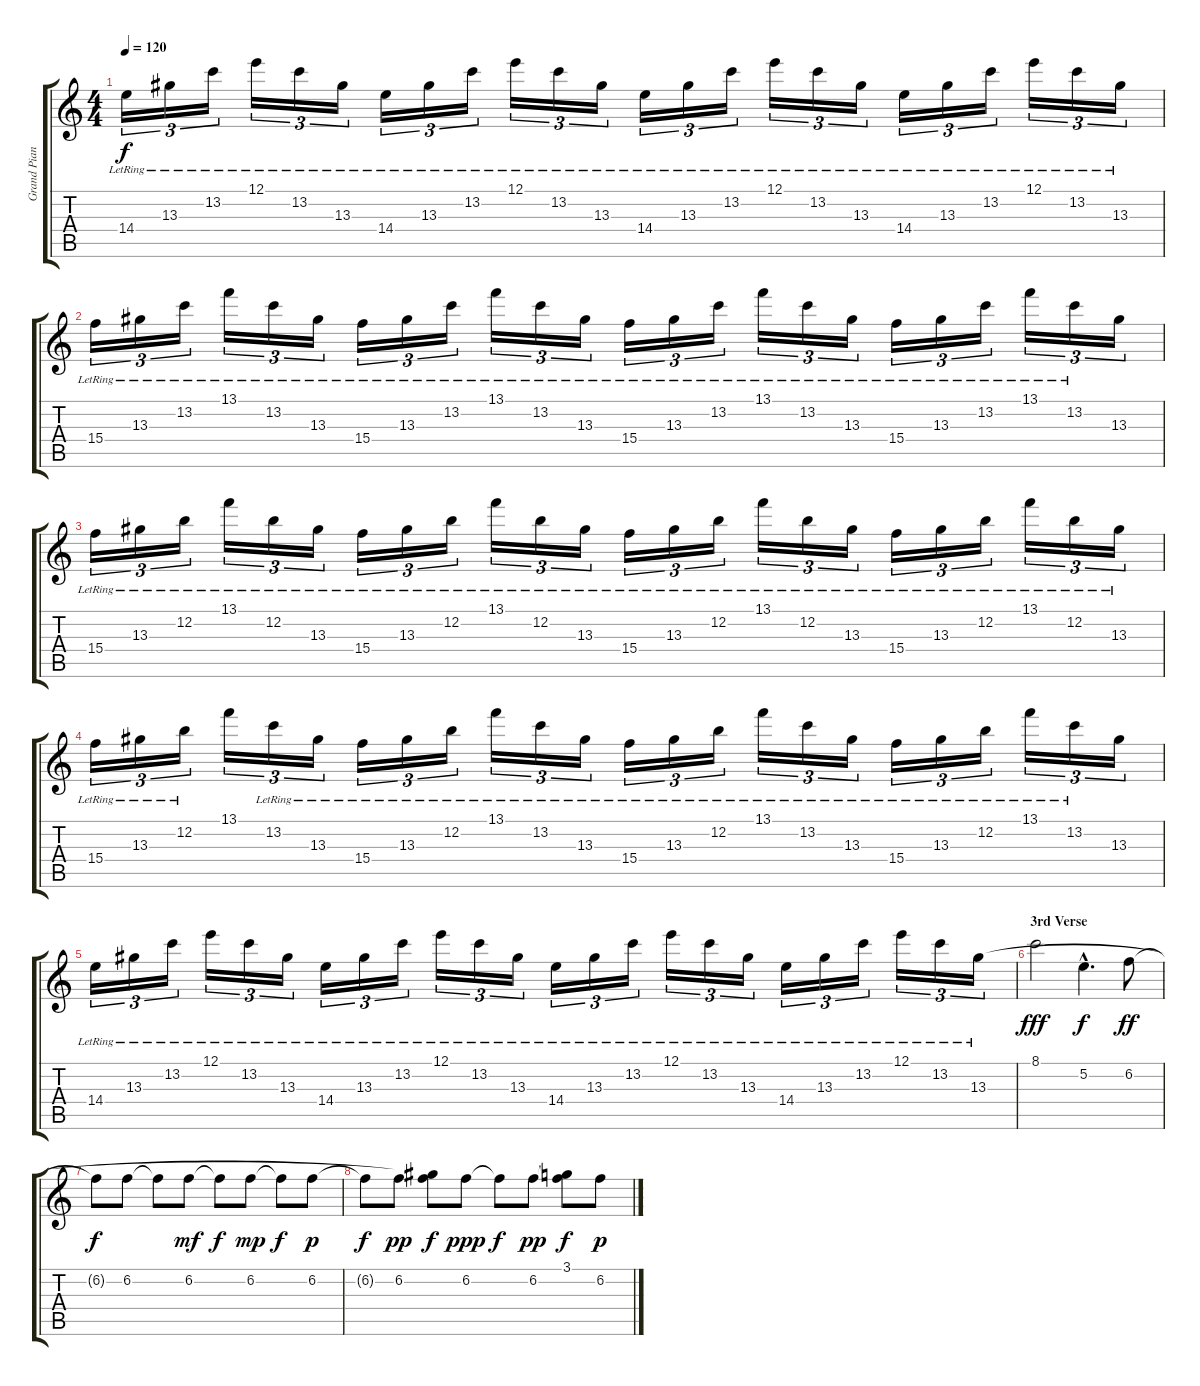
\track ("Grand Piano (R. Hand)" "Grand Pian") {instrument acousticgrandpiano}
\staff {score tabs}
\tuning (E5 B4 G4 D4 A3 E3) {hide}
\ts (4 4)
\tempo 120
\clef g2
\ks c
14.4{lr}.16{tu (3 2) dy f} 13.3{lr}.16{tu (3 2)} 13.2{lr}.16{tu (3 2)} 12.1{lr}.16{tu (3 2)} 13.2{lr}.16{tu (3 2)} 13.3{lr}.16{tu (3 2)} 14.4{lr}.16{tu (3 2)} 13.3{lr}.16{tu (3 2)} 13.2{lr}.16{tu (3 2)} 12.1{lr}.16{tu (3 2)} 13.2{lr}.16{tu (3 2)} 13.3{lr}.16{tu (3 2)} 14.4{lr}.16{tu (3 2)} 13.3{lr}.16{tu (3 2)} 13.2{lr}.16{tu (3 2)} 12.1{lr}.16{tu (3 2)} 13.2{lr}.16{tu (3 2)} 13.3{lr}.16{tu (3 2)} 14.4{lr}.16{tu (3 2)} 13.3{lr}.16{tu (3 2)} 13.2{lr}.16{tu (3 2)} 12.1{lr}.16{tu (3 2)} 13.2{lr}.16{tu (3 2)} 13.3{lr}.16{tu (3 2)} |
15.4{lr}.16{tu (3 2) instrument acousticgrandpiano} 13.3{lr}.16{tu (3 2)} 13.2{lr}.16{tu (3 2)} 13.1{lr}.16{tu (3 2)} 13.2{lr}.16{tu (3 2)} 13.3{lr}.16{tu (3 2)} 15.4{lr}.16{tu (3 2)} 13.3{lr}.16{tu (3 2)} 13.2{lr}.16{tu (3 2)} 13.1{lr}.16{tu (3 2)} 13.2{lr}.16{tu (3 2)} 13.3{lr}.16{tu (3 2)} 15.4{lr}.16{tu (3 2)} 13.3{lr}.16{tu (3 2)} 13.2{lr}.16{tu (3 2)} 13.1{lr}.16{tu (3 2)} 13.2{lr}.16{tu (3 2)} 13.3{lr}.16{tu (3 2)} 15.4{lr}.16{tu (3 2)} 13.3{lr}.16{tu (3 2)} 13.2{lr}.16{tu (3 2)} 13.1{lr}.16{tu (3 2)} 13.2{lr}.16{tu (3 2)} 13.3.16{tu (3 2)} |
15.4{lr}.16{tu (3 2)} 13.3{lr}.16{tu (3 2)} 12.2{lr}.16{tu (3 2)} 13.1{lr}.16{tu (3 2)} 12.2{lr}.16{tu (3 2)} 13.3{lr}.16{tu (3 2)} 15.4{lr}.16{tu (3 2)} 13.3{lr}.16{tu (3 2)} 12.2{lr}.16{tu (3 2)} 13.1{lr}.16{tu (3 2)} 12.2{lr}.16{tu (3 2)} 13.3{lr}.16{tu (3 2)} 15.4{lr}.16{tu (3 2)} 13.3{lr}.16{tu (3 2)} 12.2{lr}.16{tu (3 2)} 13.1{lr}.16{tu (3 2)} 12.2{lr}.16{tu (3 2)} 13.3{lr}.16{tu (3 2)} 15.4{lr}.16{tu (3 2)} 13.3{lr}.16{tu (3 2)} 12.2{lr}.16{tu (3 2)} 13.1{lr}.16{tu (3 2)} 12.2{lr}.16{tu (3 2)} 13.3{lr}.16{tu (3 2)} |
15.4{lr}.16{tu (3 2) instrument acousticgrandpiano} 13.3{lr}.16{tu (3 2)} 12.2{lr}.16{tu (3 2)} 13.1.16{tu (3 2)} 13.2{lr}.16{tu (3 2)} 13.3{lr}.16{tu (3 2)} 15.4{lr}.16{tu (3 2)} 13.3{lr}.16{tu (3 2)} 12.2{lr}.16{tu (3 2)} 13.1{lr}.16{tu (3 2)} 13.2{lr}.16{tu (3 2)} 13.3{lr}.16{tu (3 2)} 15.4{lr}.16{tu (3 2)} 13.3{lr}.16{tu (3 2)} 12.2{lr}.16{tu (3 2)} 13.1{lr}.16{tu (3 2)} 13.2{lr}.16{tu (3 2)} 13.3{lr}.16{tu (3 2)} 15.4{lr}.16{tu (3 2)} 13.3{lr}.16{tu (3 2)} 12.2{lr}.16{tu (3 2)} 13.1{lr}.16{tu (3 2)} 13.2{lr}.16{tu (3 2)} 13.3.16{tu (3 2)} |
14.4{lr}.16{tu (3 2)} 13.3{lr}.16{tu (3 2)} 13.2{lr}.16{tu (3 2)} 12.1{lr}.16{tu (3 2)} 13.2{lr}.16{tu (3 2)} 13.3{lr}.16{tu (3 2)} 14.4{lr}.16{tu (3 2)} 13.3{lr}.16{tu (3 2)} 13.2{lr}.16{tu (3 2)} 12.1{lr}.16{tu (3 2)} 13.2{lr}.16{tu (3 2)} 13.3{lr}.16{tu (3 2)} 14.4{lr}.16{tu (3 2)} 13.3{lr}.16{tu (3 2)} 13.2{lr}.16{tu (3 2)} 12.1{lr}.16{tu (3 2)} 13.2{lr}.16{tu (3 2)} 13.3{lr}.16{tu (3 2)} 14.4{lr}.16{tu (3 2)} 13.3{lr}.16{tu (3 2)} 13.2{lr}.16{tu (3 2)} 12.1{lr}.16{tu (3 2)} 13.2{lr}.16{tu (3 2)} 13.3{lr}.16{tu (3 2)} |
\section ("" "3rd Verse")
8.1.2{dy fff instrument brightacousticpiano} 5.2{hac}.4{d dy f} 6.2.8{dy ff} |
6.2{t}.8{dy f} 6.2.8 6.2{t}.8 6.2.8{dy mf} 6.2{t}.8{dy f} 6.2.8{dy mp} 6.2{t}.8{dy f} 6.2.8{dy p} |
6.2{t}.8{dy f} 6.2.8{dy pp} (6.2{t} 13.3{t}).8{dy f} 6.2.8{dy ppp} 6.2{t}.8{dy f} 6.2.8{dy pp} (3.1 6.2{t}).8{dy f} 6.2.8{dy p}
